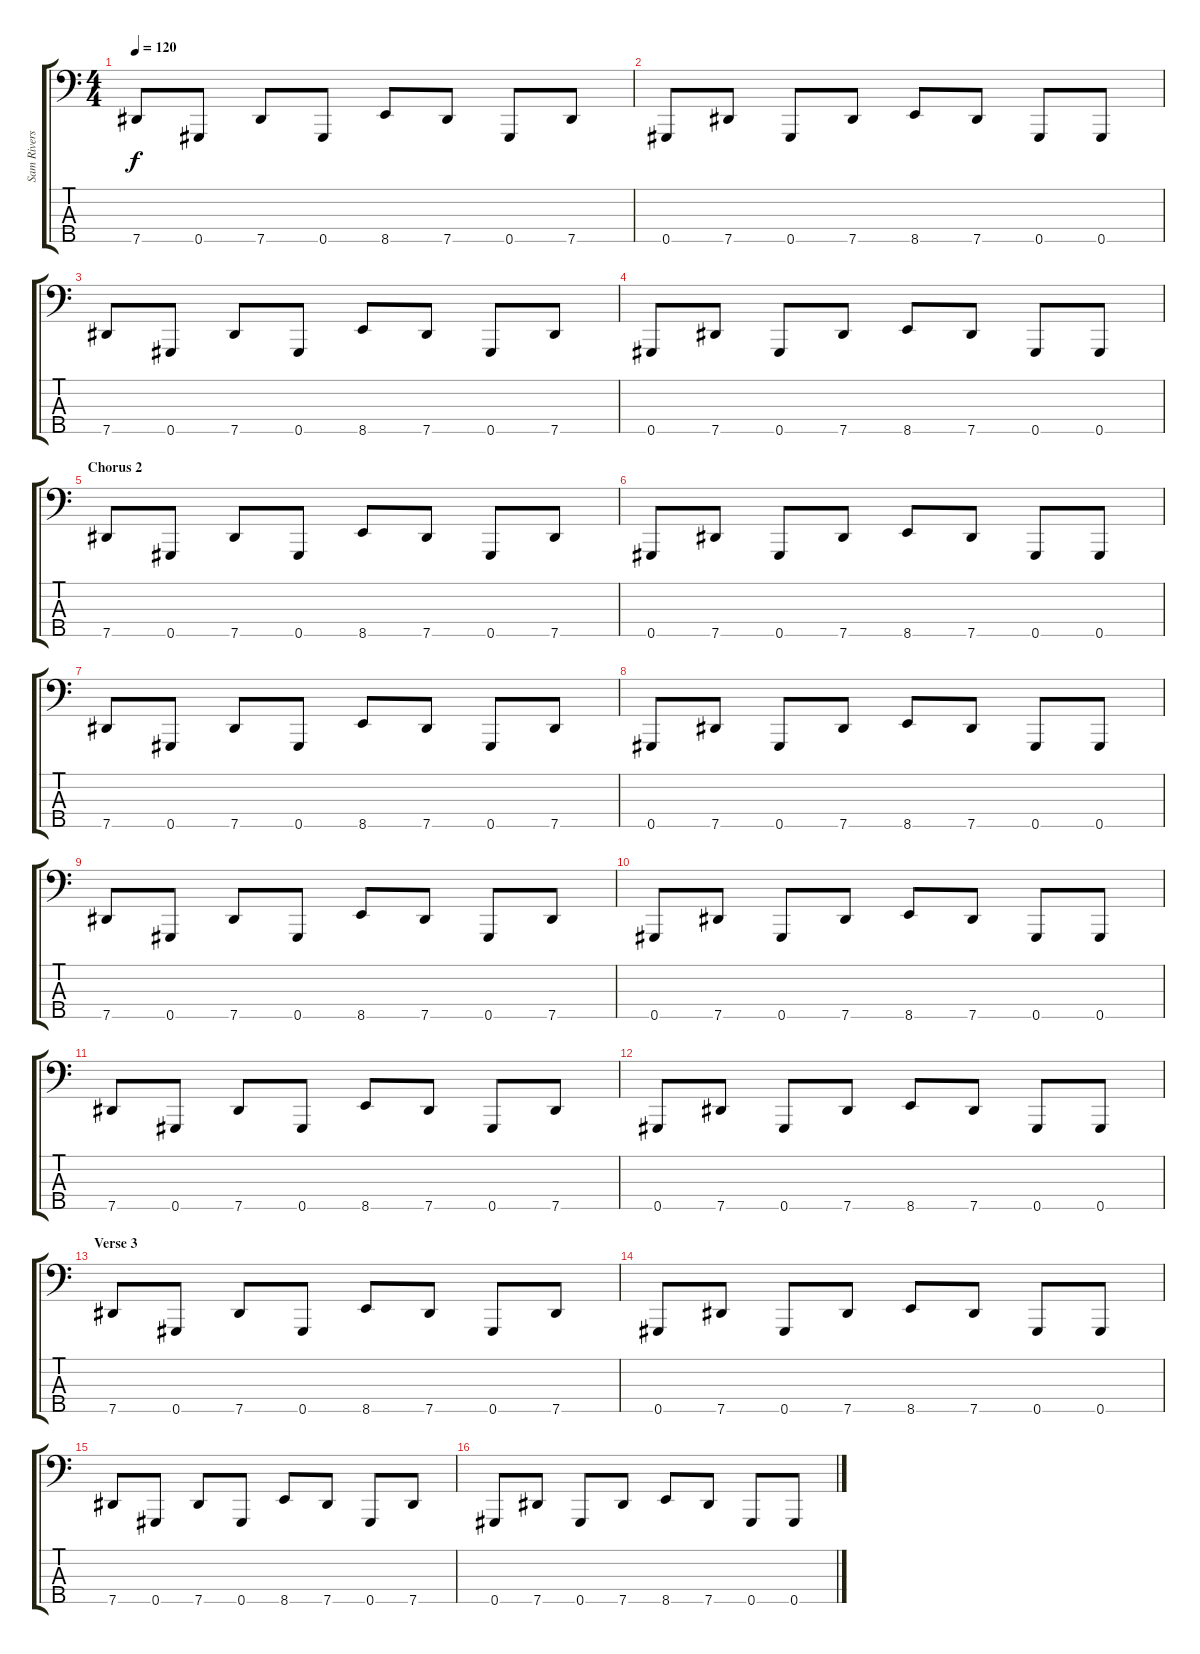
\track ("Sam Rivers (Bass)" "Sam Rivers") {instrument electricbassfinger}
\staff {score tabs}
\tuning (E2 B1 Gb1 Db1 Ab0) {hide}
\ts (4 4)
\tempo 120
\clef f4
\ks c
7.5.8{dy f} 0.5.8 7.5.8 0.5.8 8.5.8 7.5.8 0.5.8 7.5.8 |
0.5.8 7.5.8 0.5.8 7.5.8 8.5.8 7.5.8 0.5.8 0.5.8 |
7.5.8 0.5.8 7.5.8 0.5.8 8.5.8 7.5.8 0.5.8 7.5.8 |
0.5.8 7.5.8 0.5.8 7.5.8 8.5.8 7.5.8 0.5.8 0.5.8 |
\section ("" "Chorus 2")
7.5.8 0.5.8 7.5.8 0.5.8 8.5.8 7.5.8 0.5.8 7.5.8 |
0.5.8 7.5.8 0.5.8 7.5.8 8.5.8 7.5.8 0.5.8 0.5.8 |
7.5.8 0.5.8 7.5.8 0.5.8 8.5.8 7.5.8 0.5.8 7.5.8 |
0.5.8 7.5.8 0.5.8 7.5.8 8.5.8 7.5.8 0.5.8 0.5.8 |
7.5.8 0.5.8 7.5.8 0.5.8 8.5.8 7.5.8 0.5.8 7.5.8 |
0.5.8 7.5.8 0.5.8 7.5.8 8.5.8 7.5.8 0.5.8 0.5.8 |
7.5.8 0.5.8 7.5.8 0.5.8 8.5.8 7.5.8 0.5.8 7.5.8 |
0.5.8 7.5.8 0.5.8 7.5.8 8.5.8 7.5.8 0.5.8 0.5.8 |
\section ("" "Verse 3")
7.5.8 0.5.8 7.5.8 0.5.8 8.5.8 7.5.8 0.5.8 7.5.8 |
0.5.8 7.5.8 0.5.8 7.5.8 8.5.8 7.5.8 0.5.8 0.5.8 |
7.5.8 0.5.8 7.5.8 0.5.8 8.5.8 7.5.8 0.5.8 7.5.8 |
0.5.8 7.5.8 0.5.8 7.5.8 8.5.8 7.5.8 0.5.8 0.5.8
